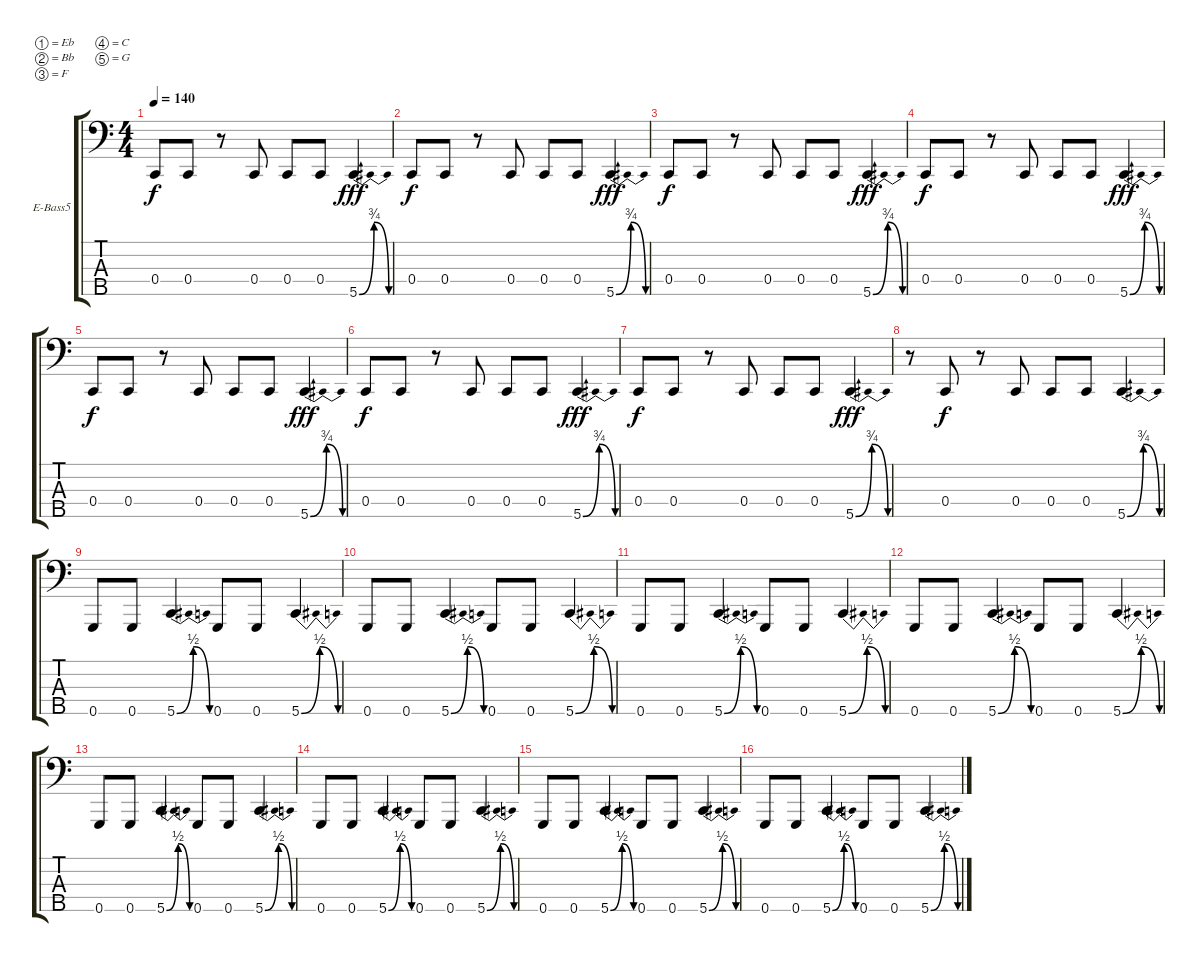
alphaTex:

\bracketExtendMode groupsimilarinstruments
\firstSystemTrackNameOrientation horizontal
\otherSystemsTrackNameOrientation horizontal
\track ("Бас" "E-Bass5") {instrument electricbassfinger}
\staff {score tabs}
\tuning (Eb2 Bb1 F1 C1 G0)
\ts (4 4)
\tempo 140
\clef f4
\ks c
0.4.8{dy f} 0.4.8 r.8 0.4.8 0.4.8 0.4.8 5.5{be (bendrelease 0 0 30 3 30 3 60 0)}.4{dy fff} |
0.4.8{dy f} 0.4.8 r.8 0.4.8 0.4.8 0.4.8 5.5{be (bendrelease 0 0 30 3 30 3 60 0)}.4{dy fff} |
0.4.8{dy f} 0.4.8 r.8 0.4.8 0.4.8 0.4.8 5.5{be (bendrelease 0 0 30 3 30 3 60 0)}.4{dy fff} |
0.4.8{dy f} 0.4.8 r.8 0.4.8 0.4.8 0.4.8 5.5{be (bendrelease 0 0 30 3 30 3 60 0)}.4{dy fff} |
0.4.8{dy f} 0.4.8 r.8 0.4.8 0.4.8 0.4.8 5.5{be (bendrelease 0 0 30 3 30 3 60 0)}.4{dy fff} |
0.4.8{dy f} 0.4.8 r.8 0.4.8 0.4.8 0.4.8 5.5{be (bendrelease 0 0 30 3 30 3 60 0)}.4{dy fff} |
0.4.8{dy f} 0.4.8 r.8 0.4.8 0.4.8 0.4.8 5.5{be (bendrelease 0 0 30 3 30 3 60 0)}.4{dy fff} |
r.8 0.4.8{dy f} r.8 0.4.8 0.4.8 0.4.8 5.5{be (bendrelease 0 0 30 3 30 3 60 0)}.4 |
0.5.8 0.5.8 5.5{be (bendrelease 0 0 30 2 30 2 60 0)}.4 0.5.8 0.5.8 5.5{be (bendrelease 0 0 30 2 30 2 60 0)}.4 |
0.5.8 0.5.8 5.5{be (bendrelease 0 0 30 2 30 2 60 0)}.4 0.5.8 0.5.8 5.5{be (bendrelease 0 0 30 2 30 2 60 0)}.4 |
0.5.8 0.5.8 5.5{be (bendrelease 0 0 30 2 30 2 60 0)}.4 0.5.8 0.5.8 5.5{be (bendrelease 0 0 30 2 30 2 60 0)}.4 |
0.5.8 0.5.8 5.5{be (bendrelease 0 0 30 2 30 2 60 0)}.4 0.5.8 0.5.8 5.5{be (bendrelease 0 0 30 2 30 2 60 0)}.4 |
0.5.8 0.5.8 5.5{be (bendrelease 0 0 30 2 30 2 60 0)}.4 0.5.8 0.5.8 5.5{be (bendrelease 0 0 30 2 30 2 60 0)}.4 |
0.5.8 0.5.8 5.5{be (bendrelease 0 0 30 2 30 2 60 0)}.4 0.5.8 0.5.8 5.5{be (bendrelease 0 0 30 2 30 2 60 0)}.4 |
0.5.8 0.5.8 5.5{be (bendrelease 0 0 30 2 30 2 60 0)}.4 0.5.8 0.5.8 5.5{be (bendrelease 0 0 30 2 30 2 60 0)}.4 |
0.5.8 0.5.8 5.5{be (bendrelease 0 0 30 2 30 2 60 0)}.4 0.5.8 0.5.8 5.5{be (bendrelease 0 0 30 2 30 2 60 0)}.4
